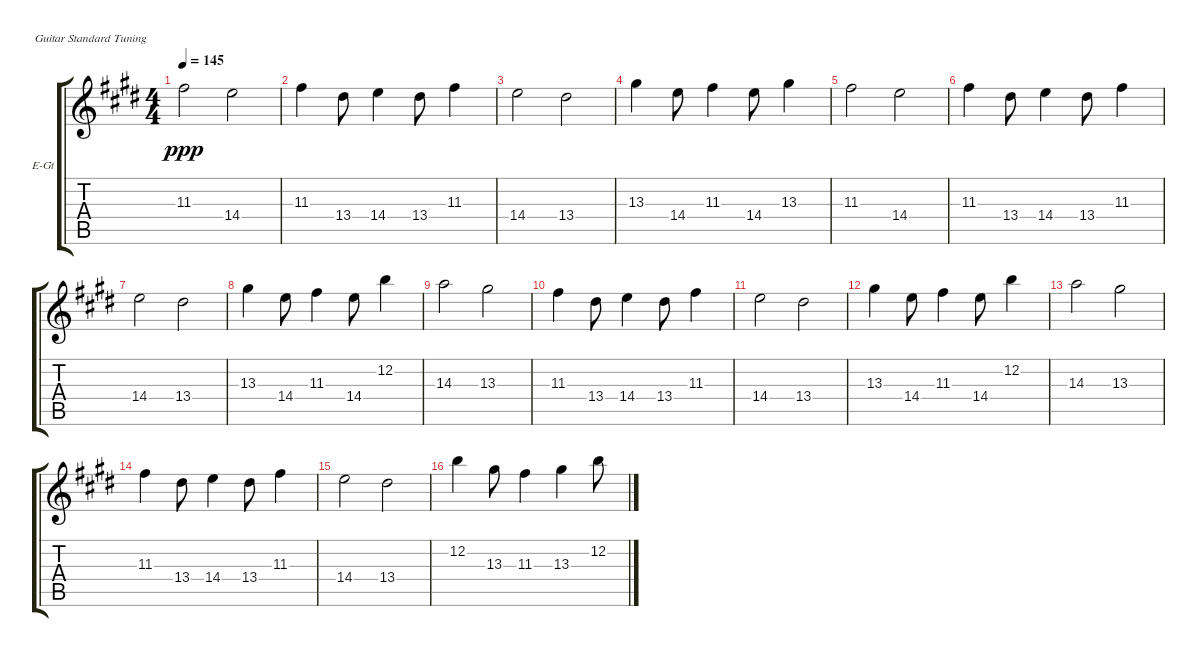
\defaultSystemsLayout 4
\bracketExtendMode groupsimilarinstruments
\firstSystemTrackNameOrientation horizontal
\otherSystemsTrackNameOrientation horizontal
\track ("Nick Valensi" "E-Gt") {instrument electricguitarclean}
\staff {score tabs}
\tuning (E4 B3 G3 D3 A2 E2)
\ts (4 4)
\tempo 145
\clef g2
\ks e
11.3.2{dy ppp} 14.4.2 |
11.3.4 13.4.8 14.4.4 13.4.8 11.3.4 |
14.4.2 13.4.2 |
13.3.4 14.4.8 11.3.4 14.4.8 13.3.4 |
11.3.2 14.4.2 |
11.3.4 13.4.8 14.4.4 13.4.8 11.3.4 |
14.4.2 13.4.2 |
13.3.4 14.4.8 11.3.4 14.4.8 12.2.4 |
14.3.2 13.3.2 |
11.3.4 13.4.8 14.4.4 13.4.8 11.3.4 |
14.4.2 13.4.2 |
13.3.4 14.4.8 11.3.4 14.4.8 12.2.4 |
14.3.2 13.3.2 |
11.3.4 13.4.8 14.4.4 13.4.8 11.3.4 |
14.4.2 13.4.2 |
12.2.4 13.3.8 11.3.4 13.3.4 12.2.8
